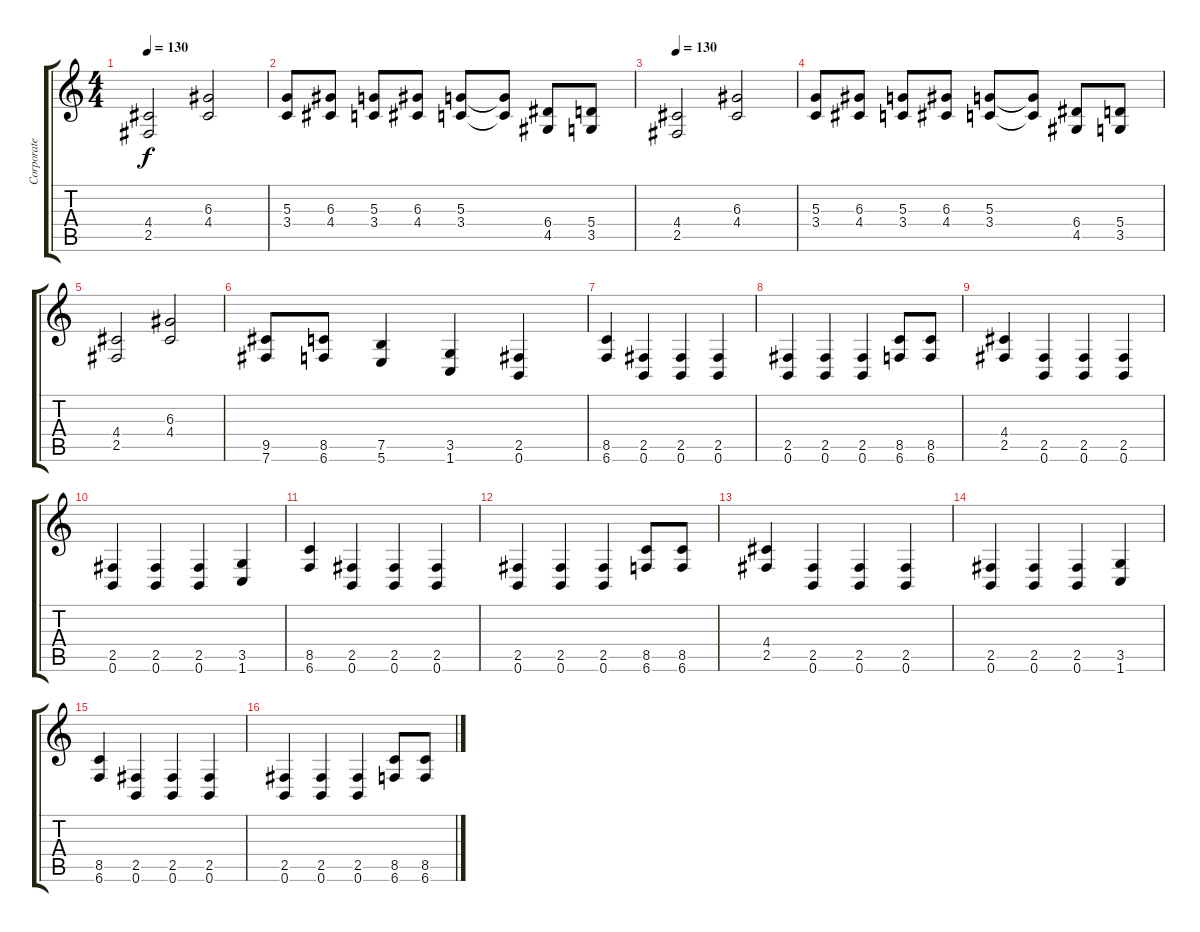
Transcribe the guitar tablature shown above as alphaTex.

\track ("Corporate Death (L)" "Corporate ") {instrument distortionguitar}
\staff {score tabs}
\tuning (B3 Gb3 D3 A2 E2 B1) {hide}
\ts (4 4)
\tempo 130
\clef g2
\ks c
(4.4 2.5).2{dy f} (6.3 4.4).2 |
(5.3 3.4).8 (6.3 4.4).8 (5.3 3.4).8 (6.3 4.4).8 (5.3 3.4).8 (5.3{t} 3.4{t}).8 (6.4 4.5).8 (5.4 3.5).8 |
\tempo 130
(4.4 2.5).2 (6.3 4.4).2 |
(5.3 3.4).8 (6.3 4.4).8 (5.3 3.4).8 (6.3 4.4).8 (5.3 3.4).8 (5.3{t} 3.4{t}).8 (6.4 4.5).8 (5.4 3.5).8 |
(4.4 2.5).2 (6.3 4.4).2 |
(9.5 7.6).8 (8.5 6.6).8 (7.5 5.6).4 (3.5 1.6).4 (2.5 0.6).4 |
(8.5 6.6).4 (2.5 0.6).4 (2.5 0.6).4 (2.5 0.6).4 |
(2.5 0.6).4 (2.5 0.6).4 (2.5 0.6).4 (8.5 6.6).8 (8.5 6.6).8 |
(4.4 2.5).4 (2.5 0.6).4 (2.5 0.6).4 (2.5 0.6).4 |
(2.5 0.6).4 (2.5 0.6).4 (2.5 0.6).4 (3.5 1.6).4 |
(8.5 6.6).4 (2.5 0.6).4 (2.5 0.6).4 (2.5 0.6).4 |
(2.5 0.6).4 (2.5 0.6).4 (2.5 0.6).4 (8.5 6.6).8 (8.5 6.6).8 |
(4.4 2.5).4 (2.5 0.6).4 (2.5 0.6).4 (2.5 0.6).4 |
(2.5 0.6).4 (2.5 0.6).4 (2.5 0.6).4 (3.5 1.6).4 |
(8.5 6.6).4 (2.5 0.6).4 (2.5 0.6).4 (2.5 0.6).4 |
(2.5 0.6).4 (2.5 0.6).4 (2.5 0.6).4 (8.5 6.6).8 (8.5 6.6).8
